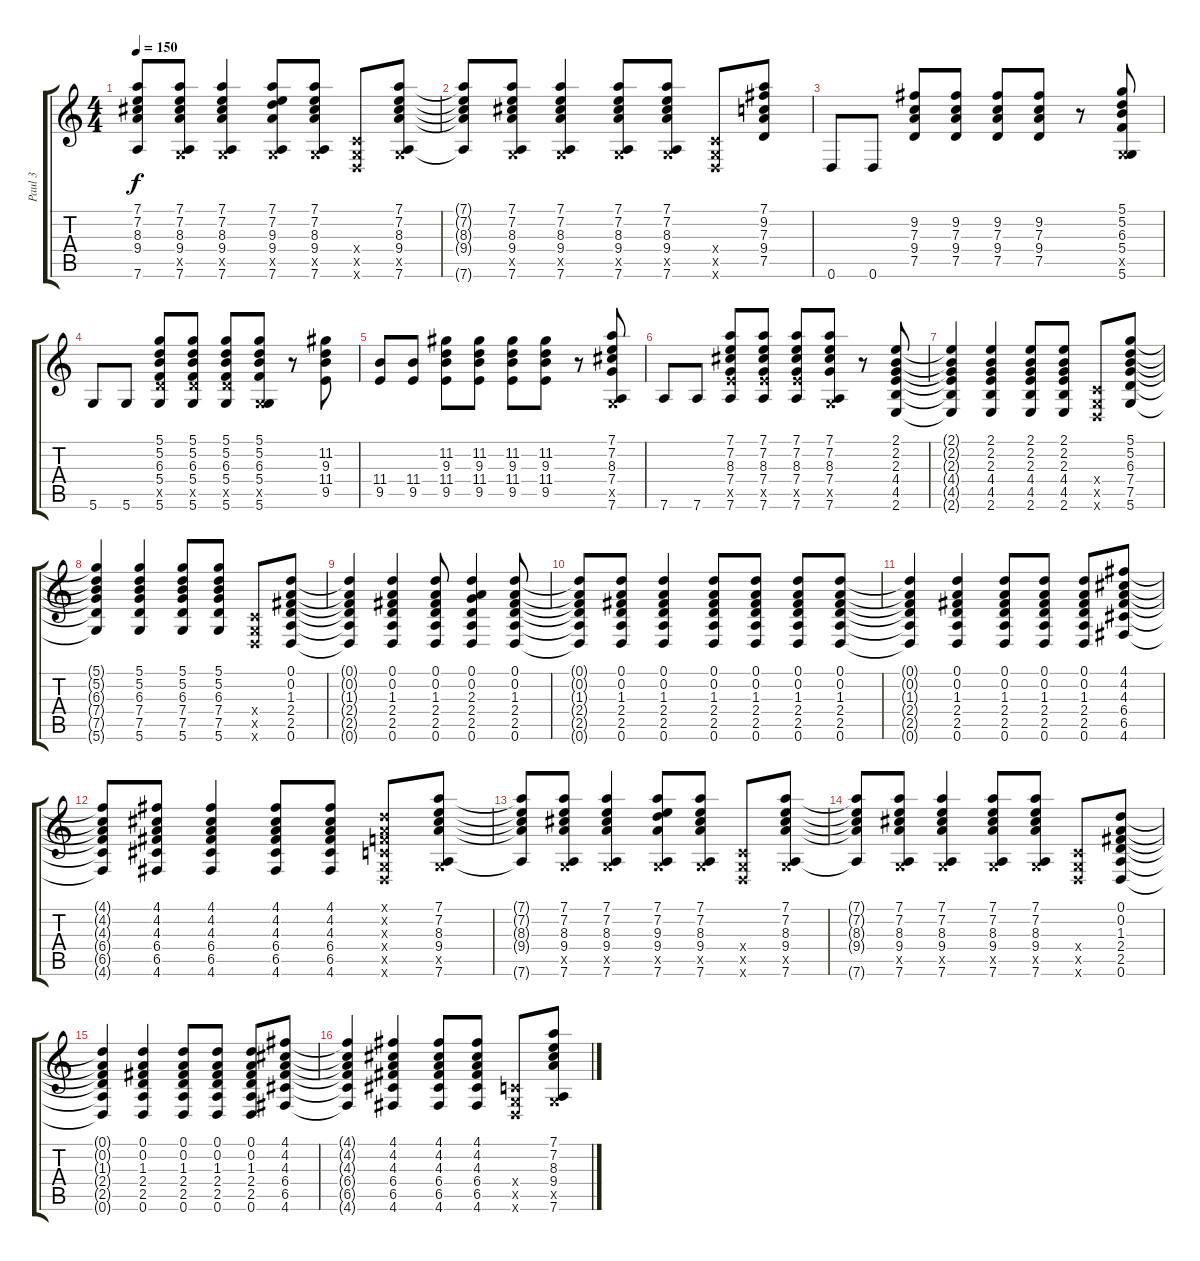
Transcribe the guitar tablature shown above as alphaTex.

\track ("Paul 3" "Paul 3") {instrument distortionguitar}
\staff {score tabs}
\tuning (D4 A3 F3 C3 G2 D2) {hide}
\ts (4 4)
\tempo 150
\clef g2
\ks c
(7.1{t} 7.2{t} 8.3{t} 9.4{t} 7.6{t}).8{dy f} (7.1 7.2 8.3 9.4 0.5{x} 7.6).8 (7.1 7.2 8.3 9.4 0.5{x} 7.6).4 (7.1 7.2 9.3 9.4 0.5{x} 7.6).8 (7.1 7.2 8.3 9.4 0.5{x} 7.6).8 (0.4{x} 0.5{x} 0.6{x}).8 (7.1 7.2 8.3 9.4 0.5{x} 7.6).8 |
(7.1{t} 7.2{t} 8.3{t} 9.4{t} 7.6{t}).8 (7.1 7.2 8.3 9.4 0.5{x} 7.6).8 (7.1 7.2 8.3 9.4 0.5{x} 7.6).4 (7.1 7.2 8.3 9.4 0.5{x} 7.6).8 (7.1 7.2 8.3 9.4 0.5{x} 7.6).8 (0.4{x} 0.5{x} 0.6{x}).8 (7.1 9.2 7.3 9.4 7.5).8 |
0.6.8 0.6.8 (9.2 7.3 9.4 7.5).8 (9.2 7.3 9.4 7.5).8 (9.2 7.3 9.4 7.5).8 (9.2 7.3 9.4 7.5).8 r.8 (5.1 5.2 6.3 5.4 0.5{x} 5.6).8 |
5.6.8 5.6.8 (5.1 5.2 6.3 5.4 7.5{x} 5.6).8 (5.1 5.2 6.3 5.4 7.5{x} 5.6).8 (5.1 5.2 6.3 5.4 7.5{x} 5.6).8 (5.1 5.2 6.3 5.4 0.5{x} 5.6).8 r.8 (11.2 9.3 11.4 9.5).8 |
(11.4 9.5).8 (11.4 9.5).8 (11.2 9.3 11.4 9.5).8 (11.2 9.3 11.4 9.5).8 (11.2 9.3 11.4 9.5).8 (11.2 9.3 11.4 9.5).8 r.8 (7.1 7.2 8.3 7.4 0.5{x} 7.6).8 |
7.6.8 7.6.8 (7.1 7.2 8.3 7.4 9.5{x} 7.6).8 (7.1 7.2 8.3 7.4 9.5{x} 7.6).8 (7.1 7.2 8.3 7.4 9.5{x} 7.6).8 (7.1 7.2 8.3 7.4 0.5{x} 7.6).8 r.8 (2.1 2.2 2.3 4.4 4.5 2.6).8 |
(2.1{t} 2.2{t} 2.3{t} 4.4{t} 4.5{t} 2.6{t}).4 (2.1 2.2 2.3 4.4 4.5 2.6).4 (2.1 2.2 2.3 4.4 4.5 2.6).8 (2.1 2.2 2.3 4.4 4.5 2.6).8 (0.4{x} 0.5{x} 0.6{x}).8 (5.1 5.2 6.3 7.4 7.5 5.6).8 |
(5.1{t} 5.2{t} 6.3{t} 7.4{t} 7.5{t} 5.6{t}).4 (5.1 5.2 6.3 7.4 7.5 5.6).4 (5.1 5.2 6.3 7.4 7.5 5.6).8 (5.1 5.2 6.3 7.4 7.5 5.6).8 (0.4{x} 0.5{x} 0.6{x}).8 (0.1 0.2 1.3 2.4 2.5 0.6).8 |
(0.1{t} 0.2{t} 1.3{t} 2.4{t} 2.5{t} 0.6{t}).4 (0.1 0.2 1.3 2.4 2.5 0.6).4 (0.1 0.2 1.3 2.4 2.5 0.6).8 (0.1 0.2 2.3 2.4 2.5 0.6).4 (0.1 0.2 1.3 2.4 2.5 0.6).8 |
(0.1{t} 0.2{t} 1.3{t} 2.4{t} 2.5{t} 0.6{t}).8 (0.1 0.2 1.3 2.4 2.5 0.6).8 (0.1 0.2 1.3 2.4 2.5 0.6).4 (0.1 0.2 1.3 2.4 2.5 0.6).8 (0.1 0.2 1.3 2.4 2.5 0.6).8 (0.1 0.2 1.3 2.4 2.5 0.6).8 (0.1 0.2 1.3 2.4 2.5 0.6).8 |
(0.1{t} 0.2{t} 1.3{t} 2.4{t} 2.5{t} 0.6{t}).4 (0.1 0.2 1.3 2.4 2.5 0.6).4 (0.1 0.2 1.3 2.4 2.5 0.6).8 (0.1 0.2 1.3 2.4 2.5 0.6).8 (0.1 0.2 1.3 2.4 2.5 0.6).8 (4.1 4.2 4.3 6.4 6.5 4.6).8 |
(4.1{t} 4.2{t} 4.3{t} 6.4{t} 6.5{t} 4.6{t}).8 (4.1 4.2 4.3 6.4 6.5 4.6).8 (4.1 4.2 4.3 6.4 6.5 4.6).4 (4.1 4.2 4.3 6.4 6.5 4.6).8 (4.1 4.2 4.3 6.4 6.5 4.6).8 (0.1{x} 0.2{x} 0.3{x} 0.4{x} 0.5{x} 0.6{x}).8 (7.1 7.2 8.3 9.4 0.5{x} 7.6).8 |
(7.1{t} 7.2{t} 8.3{t} 9.4{t} 7.6{t}).8 (7.1 7.2 8.3 9.4 0.5{x} 7.6).8 (7.1 7.2 8.3 9.4 0.5{x} 7.6).4 (7.1 7.2 9.3 9.4 0.5{x} 7.6).8 (7.1 7.2 8.3 9.4 0.5{x} 7.6).8 (0.4{x} 0.5{x} 0.6{x}).8 (7.1 7.2 8.3 9.4 0.5{x} 7.6).8 |
(7.1{t} 7.2{t} 8.3{t} 9.4{t} 7.6{t}).8 (7.1 7.2 8.3 9.4 0.5{x} 7.6).8 (7.1 7.2 8.3 9.4 0.5{x} 7.6).4 (7.1 7.2 8.3 9.4 0.5{x} 7.6).8 (7.1 7.2 8.3 9.4 0.5{x} 7.6).8 (0.4{x} 0.5{x} 0.6{x}).8 (0.1 0.2 1.3 2.4 2.5 0.6).8 |
(0.1{t} 0.2{t} 1.3{t} 2.4{t} 2.5{t} 0.6{t}).4 (0.1 0.2 1.3 2.4 2.5 0.6).4 (0.1 0.2 1.3 2.4 2.5 0.6).8 (0.1 0.2 1.3 2.4 2.5 0.6).8 (0.1 0.2 1.3 2.4 2.5 0.6).8 (4.1 4.2 4.3 6.4 6.5 4.6).8 |
(4.1{t} 4.2{t} 4.3{t} 6.4{t} 6.5{t} 4.6{t}).4 (4.1 4.2 4.3 6.4 6.5 4.6).4 (4.1 4.2 4.3 6.4 6.5 4.6).8 (4.1 4.2 4.3 6.4 6.5 4.6).8 (0.4{x} 0.5{x} 0.6{x}).8 (7.1 7.2 8.3 9.4 0.5{x} 7.6).8
